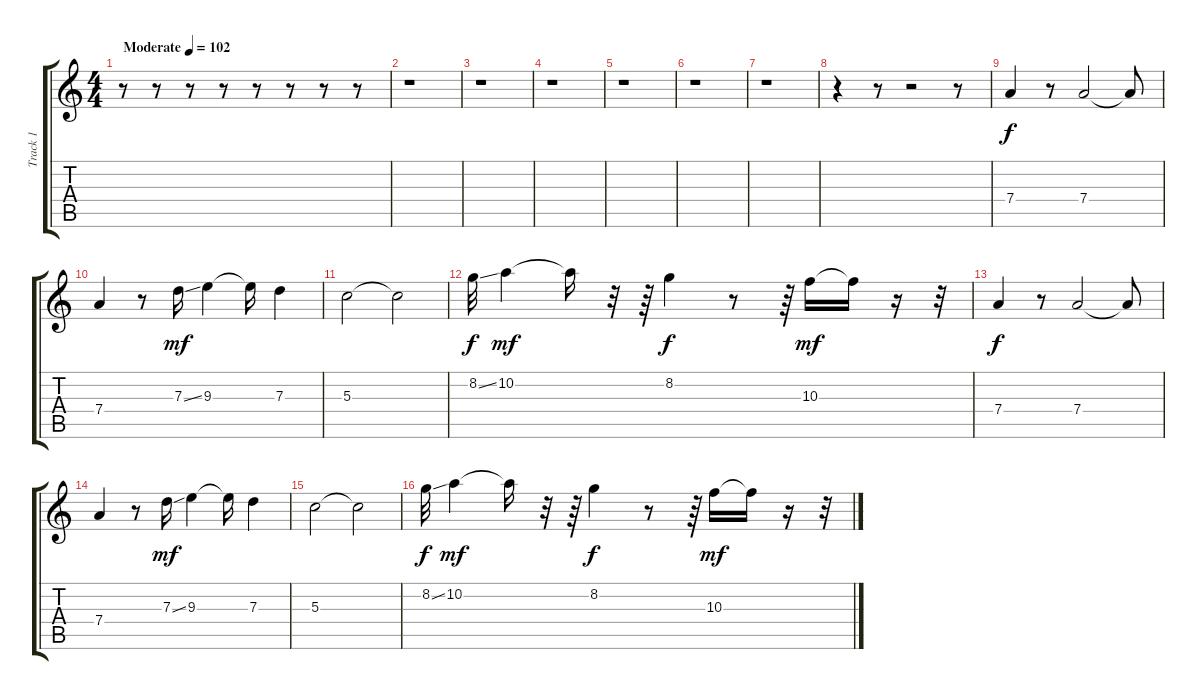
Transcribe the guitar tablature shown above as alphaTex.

\track ("Track 1" "Track 1") {instrument electricguitarjazz}
\staff {score tabs}
\tuning (E4 B3 G3 D3 A2 E2) {hide}
\ts (4 4)
\tempo (102 "Moderate")
\clef g2
\ks c
r.8{dy f instrument electricguitarjazz} r.8 r.8 r.8 r.8 r.8 r.8 r.8 |
r.1 |
r.1 |
r.1 |
r.1 |
r.1 |
r.1 |
r.4 r.8 r.2 r.8 |
7.4.4 r.8 7.4.2 7.4{t}.8 |
7.4.4 r.8 7.3{ss}.16{dy mf} 9.3.4 9.3{t}.16 7.3.4 |
5.3.2 5.3{t}.2 |
8.2{ss}.32{dy f} 10.2.4{dy mf} 10.2{t}.16 r.32 r.64 8.2.4{dy f} r.8 r.64 10.3.16{dy mf} 10.3{t}.16 r.16 r.32 |
7.4.4{dy f} r.8 7.4.2 7.4{t}.8 |
7.4.4 r.8 7.3{ss}.16{dy mf} 9.3.4 9.3{t}.16 7.3.4 |
5.3.2 5.3{t}.2 |
8.2{ss}.32{dy f} 10.2.4{dy mf} 10.2{t}.16 r.32 r.64 8.2.4{dy f} r.8 r.64 10.3.16{dy mf} 10.3{t}.16 r.16 r.32
